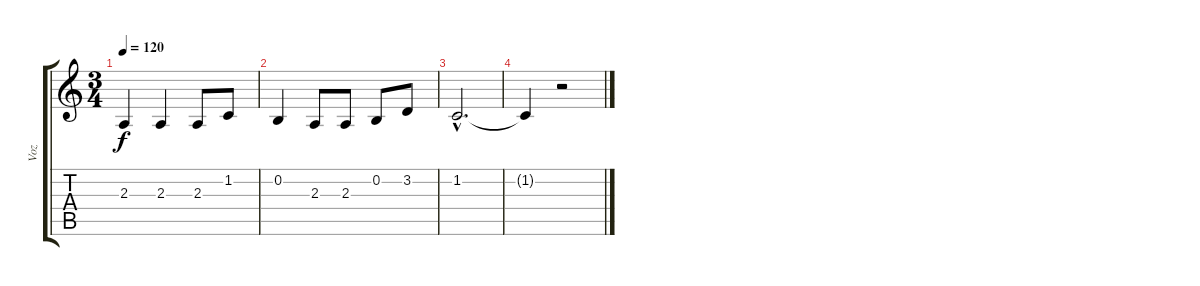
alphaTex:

\track ("Voz" "Voz") {instrument violin}
\staff {score tabs}
\tuning (E4 B3 G3 D3 A2 E2) {hide}
\ts (3 4)
\tempo 120
\clef g2
\ks c
2.3.4{dy f} 2.3.4 2.3.8 1.2.8 |
0.2.4 2.3.8 2.3.8 0.2.8 3.2.8 |
1.2{hac}.2{d} |
1.2{t}.4 r.2
